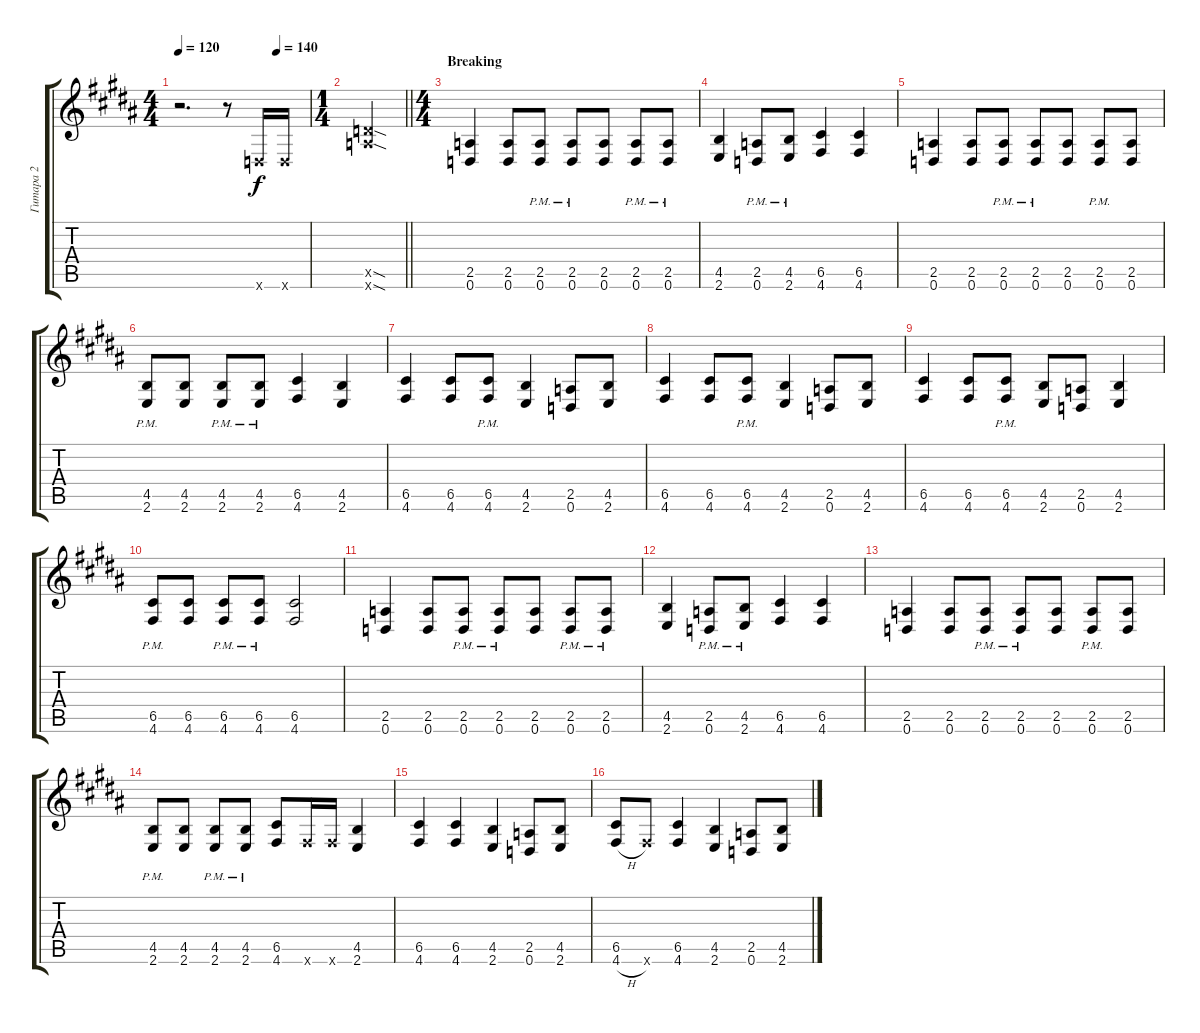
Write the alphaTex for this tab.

\track ("Гитара 2" "Гитара 2") {instrument distortionguitar}
\staff {score tabs}
\tuning (D4 A3 F3 C3 G2 D2) {hide}
\ts (4 4)
\tempo 120
\tempo (140 0.75)
\clef g2
\ks g#minor
r.2{d dy f} r.8 0.6{x}.16 0.6{x}.16 |
\ts (1 4)
\barLineRight lightlight
(7.5{sod x} 7.6{sod x}).4 |
\ts (4 4)
\section ("" "Breaking")
(2.5 0.6).4 (2.5 0.6).8 (2.5{pm} 0.6{pm}).8 (2.5{pm} 0.6{pm}).8 (2.5 0.6).8 (2.5{pm} 0.6{pm}).8 (2.5{pm} 0.6{pm}).8 |
(4.5 2.6).4 (2.5{pm} 0.6{pm}).8 (4.5 2.6{pm}).8 (6.5 4.6).4 (6.5 4.6).4 |
(2.5 0.6).4 (2.5 0.6).8 (2.5{pm} 0.6{pm}).8 (2.5{pm} 0.6{pm}).8 (2.5 0.6).8 (2.5{pm} 0.6{pm}).8 (2.5 0.6).8 |
(4.5{pm} 2.6{pm}).8 (4.5 2.6).8 (4.5{pm} 2.6{pm}).8 (4.5{pm} 2.6{pm}).8 (6.5 4.6).4 (4.5 2.6).4 |
(6.5 4.6).4 (6.5 4.6).8 (6.5{pm} 4.6{pm}).8 (4.5 2.6).4 (2.5 0.6).8 (4.5 2.6).8 |
(6.5 4.6).4 (6.5 4.6).8 (6.5{pm} 4.6{pm}).8 (4.5 2.6).4 (2.5 0.6).8 (4.5 2.6).8 |
(6.5 4.6).4 (6.5 4.6).8 (6.5{pm} 4.6{pm}).8 (4.5 2.6).8 (2.5 0.6).8 (4.5 2.6).4 |
(6.5{pm} 4.6{pm}).8 (6.5 4.6).8 (6.5{pm} 4.6{pm}).8 (6.5{pm} 4.6{pm}).8 (6.5 4.6).2 |
(2.5 0.6).4 (2.5 0.6).8 (2.5{pm} 0.6{pm}).8 (2.5{pm} 0.6{pm}).8 (2.5 0.6).8 (2.5{pm} 0.6{pm}).8 (2.5{pm} 0.6{pm}).8 |
(4.5 2.6).4 (2.5{pm} 0.6{pm}).8 (4.5 2.6{pm}).8 (6.5 4.6).4 (6.5 4.6).4 |
(2.5 0.6).4 (2.5 0.6).8 (2.5{pm} 0.6{pm}).8 (2.5{pm} 0.6{pm}).8 (2.5 0.6).8 (2.5{pm} 0.6{pm}).8 (2.5 0.6).8 |
(4.5{pm} 2.6{pm}).8 (4.5 2.6).8 (4.5{pm} 2.6{pm}).8 (4.5{pm} 2.6{pm}).8 (6.5 4.6).8 4.6{x}.16 4.6{x}.16 (4.5 2.6).4 |
(6.5 4.6).4 (6.5 4.6).4 (4.5 2.6).4 (2.5 0.6).8 (4.5 2.6).8 |
(6.5 4.6{h}).8 4.6{x}.8 (6.5 4.6).4 (4.5 2.6).4 (2.5 0.6).8 (4.5 2.6).8
